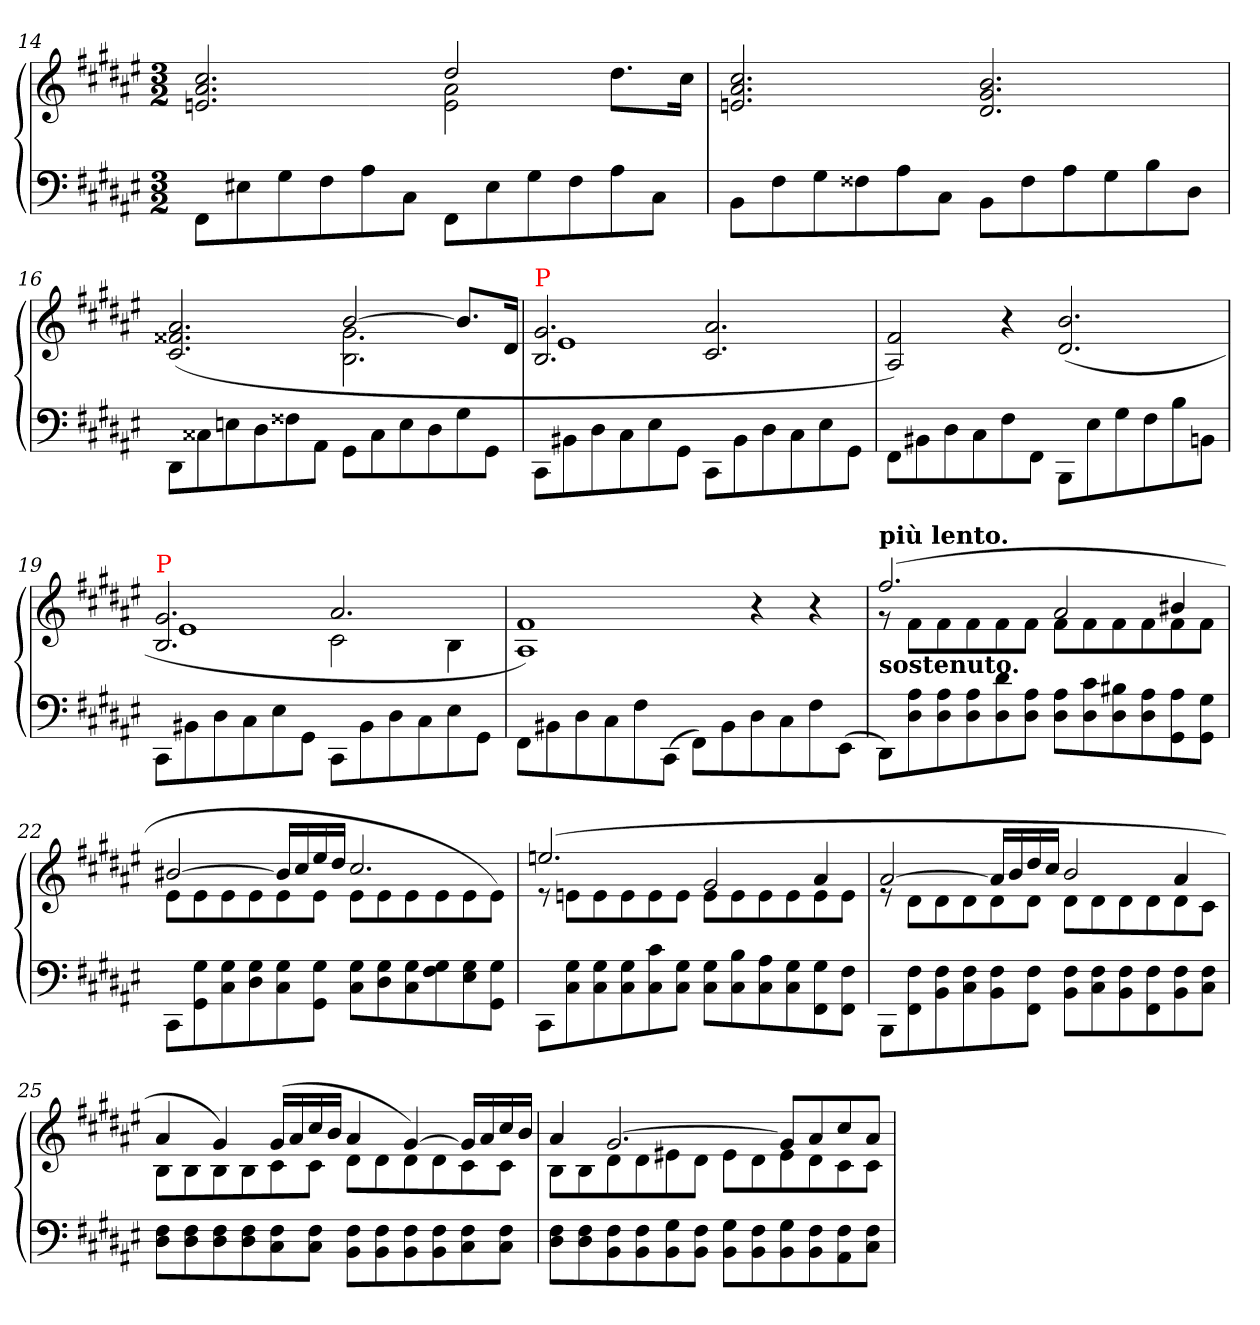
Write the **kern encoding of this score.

**kern	**kern
*part1	*part1
*staff2	*staff1
*clefF4	*clefG2
*k[f#c#g#d#a#e#]	*k[f#c#g#d#a#e#]
*F#:	*F#:
*M3/2	*M3/2
=14	=14
*	*^
8FF#\L	2.cc# 2.a# 2.en	2.ryy
8E#X	.	.
8G#	.	.
8F#	.	.
8A#	.	.
8C#J	.	.
8FF#\L	2dd#	2e 2a#
8E#	.	.
8G#	.	.
8F#	.	.
8A#	8.dd#L	4ryy
8C#J	.	.
.	16cc#Jk	.
*	*v	*v
=15	=15
8BBL	2.cc# 2.a# 2.en
8F#	.
8G#	.
8F##X	.
8A#	.
8C#J	.
8BBL	2.b 2.g# 2.d#
8F##	.
8A#	.
8G#	.
8B	.
8D#J	.
=16	=16
*	*^
8DD#\L	(>2.a# 2.f##X 2.c#	2.ryy
8C##X\	.	.
8En\	.	.
8D#\	.	.
8F##X\	.	.
8AA#\J	.	.
8GG#\L	[2b	2.g# 2.B
8C##\	.	.
8E\	.	.
8D#\	.	.
8G#\	8.bL]	.
8GG#\J	.	.
.	16d#Jk	.
=17	=17	=17
!	!LO:TX:a:color=red:t=P	!
8CC#\L	2.g# 2.B	1e#
8BB#X	.	.
8D#	.	.
8C#	.	.
8E#	.	.
8GG#J	.	.
8CC#\L	2.a# 2.c#	.
8BB#	.	.
8D#	.	2ryy
8C#	.	.
8E#	.	.
8GG#J	.	.
*	*v	*v
=18	=18
8FF#\L	2f# 2A#)
8BB#X\	.
8D#\	.
8C#\	.
8F#\	4r
8FF#\J	.
8BBB\L	(>2.b 2.d#
8E#\	.
8G#\	.
8F#\	.
8B\	.
8BB\J	.
=19	=19
*	*^
*	*	*^
!	!LO:TX:a:color=red:t=P	!	!
8CC#\L	2.g# 2.B	1e#	2.ryy
8BB#X\	.	.	.
8D#\	.	.	.
8C#\	.	.	.
8E#\	.	.	.
8GG#\J	.	.	.
8CC#\L	2.a#	.	2c#\
8BB#\	.	.	.
8D#\	.	2ryy	.
8C#\	.	.	.
8E#\	.	.	4B\
8GG#\J	.	.	.
*	*v	*v	*v
=20	=20
8FF#\L	1f# 1A#)
8BB#X\	.
8D#\	.
8C#\	.
8F#\	.
(>8CC#\J	.
8FF#\L)	.
8BB#\	.
8D#\	4r
8C#\	.
8F#\	4r
(>8EE#\J	.
=21	=21
*	*^
!	!LO:TX:a:B:t=più lento.	!
!	!LO:TX:b:B:t=sostenuto.	!
8DD#\L)	(>2.ff#	8rg
8A# 8D#	.	8f#\L
8A# 8D#	.	8f#
8A# 8D#	.	8f#
8d# 8D#	.	8f#
8A# 8D#J	.	8f#J
8A#\ 8D#\L	2a#	8f#\L
8c# 8D#	.	8f#
8B#X 8D#	.	8f#
8A# 8D#	.	8f#
8A# 8GG#	4b#X	8f#
8G# 8GG#J	.	8f#J
=22	=22	=22
8CC#\L	[2b#X	8e#L
8G#\ 8GG#\	.	8e#
8G#\ 8C#\	.	8e#
8G#\ 8D#\	.	8e#
8G#\ 8C#\	16b#LL]	8e#
.	16cc#	.
8G#\ 8GG#\J	16ee#	8e#J
.	16dd#JJ	.
8G#\ 8C#\L	2.cc#	8e#L
8G# 8D#	.	8e#
8G# 8C#	.	8e#
8G# 8F#	.	8e#
8G# 8E#	.	8e#
8G# 8GG#J	.	8e#J)
=23	=23	=23
8CC#\L	(>2.een	8re
8G#\ 8C#\	.	8enL
8G#\ 8C#\	.	8e
8G#\ 8C#\	.	8e
8c#\ 8C#\	.	8e
8G#\ 8C#\J	.	8eJ
8G#\ 8C#\L	2g#	8eL
8B 8C#	.	8e
8A# 8C#	.	8e
8G# 8C#	.	8e
8G# 8FF#	4a#	8e
8F# 8FF#J	.	8eJ
=24	=24	=24
8BBB\L	[2a#	8re
8F# 8FF#	.	8d#L
8F# 8BB	.	8d#
8F# 8C#	.	8d#
8F# 8BB	16a#LL]	8d#
.	16b	.
8F# 8FF#J	16dd#	8d#J
.	16cc#JJ	.
8F#\ 8BB\L	2b	8d#L
8F#\ 8C#\	.	8d#
8F#\ 8BB\	.	8d#
8F#\ 8FF#\	.	8d#
8F#\ 8BB\	4a#	8d#
8F#\ 8C#\J	.	8c#J
=25	=25	=25
8F#\ 8D#\L	4a#	8BL
8F# 8D#	.	8B
8F# 8D#	4g#)	8B
8F# 8D#	.	8B
8F# 8C#	(>16g#LL	8c#
.	16a#	.
8F# 8C#J	16cc#	8c#J
.	16bJJ	.
8F#\ 8BB\L	4a#	8d#L
8F# 8BB	.	8d#
8F# 8BB	[4g#)	8d#
8F# 8BB	.	8d#
8F# 8C#	16g#LL]	8c#
.	16a#	.
8F# 8C#J	16cc#	8c#J
.	16bJJ	.
=26	=26	=26
8F# 8D#L	4a#	8BL
8F# 8D#	.	8B
8F# 8BB	[2.g#	8d#
8F# 8BB	.	8d#
8G# 8BB	.	8e#X
8F# 8BBJ	.	8d#J
8G# 8BBL	.	8e#L
8F# 8BB	.	8d#
8G# 8BB	8g#L]	8e#
8F# 8BB	8a#	8d#
8F# 8AA#	8cc#	8c#
8F# 8C#J	8a#J	8c#J
*	*v	*v
=	=
*-	*-
